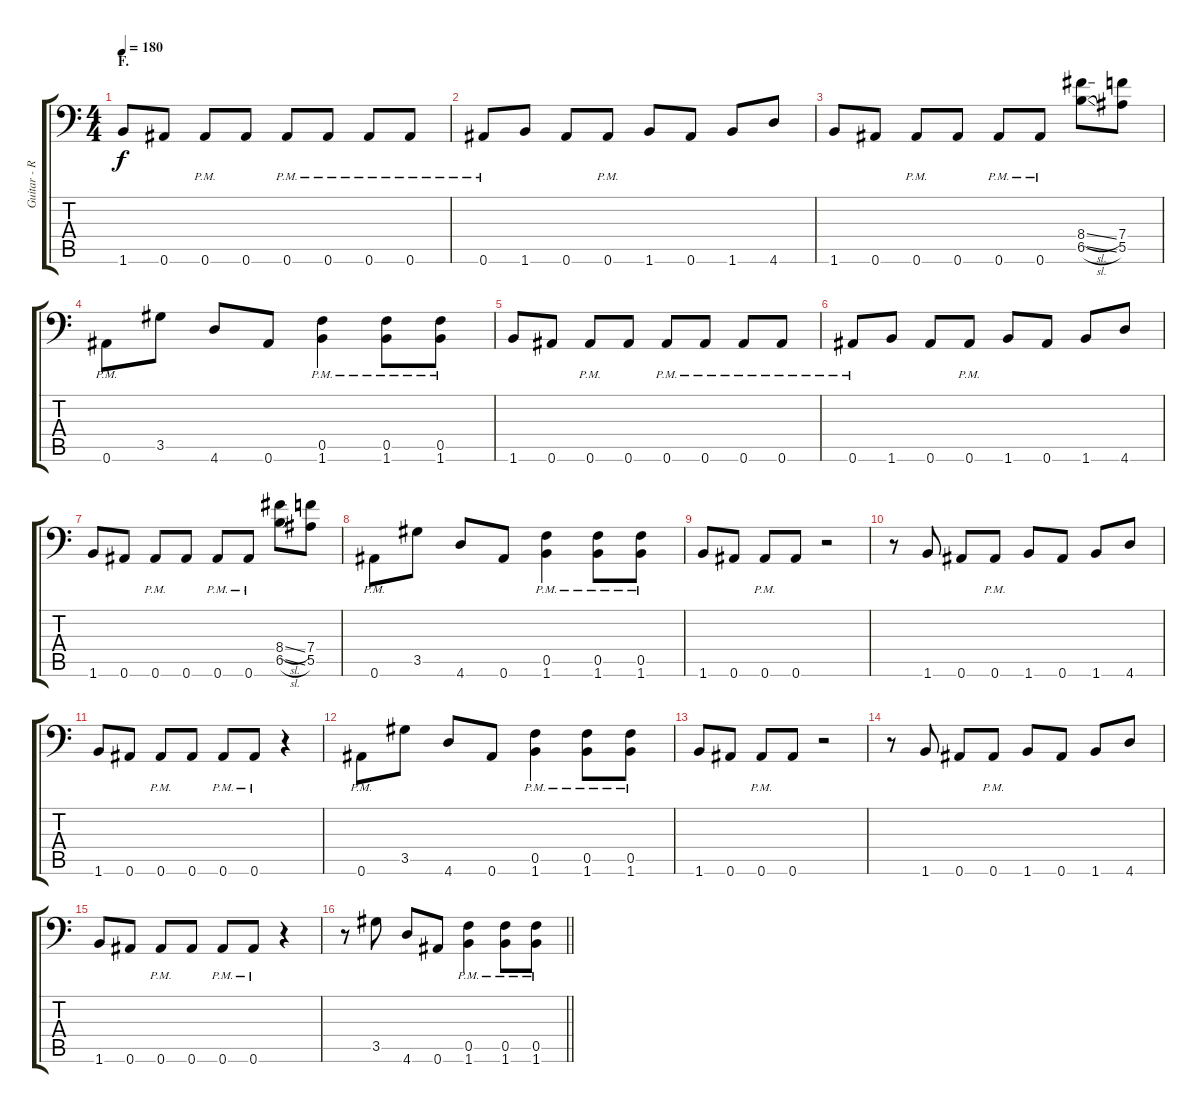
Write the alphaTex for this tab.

\track ("Guitar - Right" "Guitar - R") {instrument distortionguitar}
\staff {score tabs}
\tuning (C4 G3 Eb3 Bb2 F2 Bb1) {hide}
\ts (4 4)
\section ("" "F.")
\tempo 180
\clef f4
\ks c
1.6.8{dy f} 0.6.8 0.6{pm}.8 0.6.8 0.6{pm}.8 0.6{pm}.8 0.6{pm}.8 0.6{pm}.8 |
0.6{pm}.8 1.6.8 0.6.8 0.6{pm}.8 1.6.8 0.6.8 1.6.8 4.6.8 |
1.6.8 0.6.8 0.6{pm}.8 0.6.8 0.6{pm}.8 0.6{pm}.8 (8.4{sl} 6.5{sl}).8 (7.4 5.5).8 |
0.6{pm}.8 3.5.8 4.6.8 0.6.8 (0.5{pm} 1.6{pm}).4 (0.5{pm} 1.6{pm}).8 (0.5{pm} 1.6{pm}).8 |
1.6.8 0.6.8 0.6{pm}.8 0.6.8 0.6{pm}.8 0.6{pm}.8 0.6{pm}.8 0.6{pm}.8 |
0.6{pm}.8 1.6.8 0.6.8 0.6{pm}.8 1.6.8 0.6.8 1.6.8 4.6.8 |
1.6.8 0.6.8 0.6{pm}.8 0.6.8 0.6{pm}.8 0.6{pm}.8 (8.4{sl} 6.5{sl}).8 (7.4 5.5).8 |
0.6{pm}.8 3.5.8 4.6.8 0.6.8 (0.5{pm} 1.6{pm}).4 (0.5{pm} 1.6{pm}).8 (0.5{pm} 1.6{pm}).8 |
1.6.8 0.6.8 0.6{pm}.8 0.6.8 r.2 |
r.8 1.6.8 0.6.8 0.6{pm}.8 1.6.8 0.6.8 1.6.8 4.6.8 |
1.6.8 0.6.8 0.6{pm}.8 0.6.8 0.6{pm}.8 0.6{pm}.8 r.4 |
0.6{pm}.8 3.5.8 4.6.8 0.6.8 (0.5{pm} 1.6{pm}).4 (0.5{pm} 1.6{pm}).8 (0.5{pm} 1.6{pm}).8 |
1.6.8 0.6.8 0.6{pm}.8 0.6.8 r.2 |
r.8 1.6.8 0.6.8 0.6{pm}.8 1.6.8 0.6.8 1.6.8 4.6.8 |
1.6.8 0.6.8 0.6{pm}.8 0.6.8 0.6{pm}.8 0.6{pm}.8 r.4 |
\barLineRight lightlight
r.8 3.5.8 4.6.8 0.6.8 (0.5{pm} 1.6{pm}).4 (0.5{pm} 1.6{pm}).8 (0.5{pm} 1.6{pm}).8
